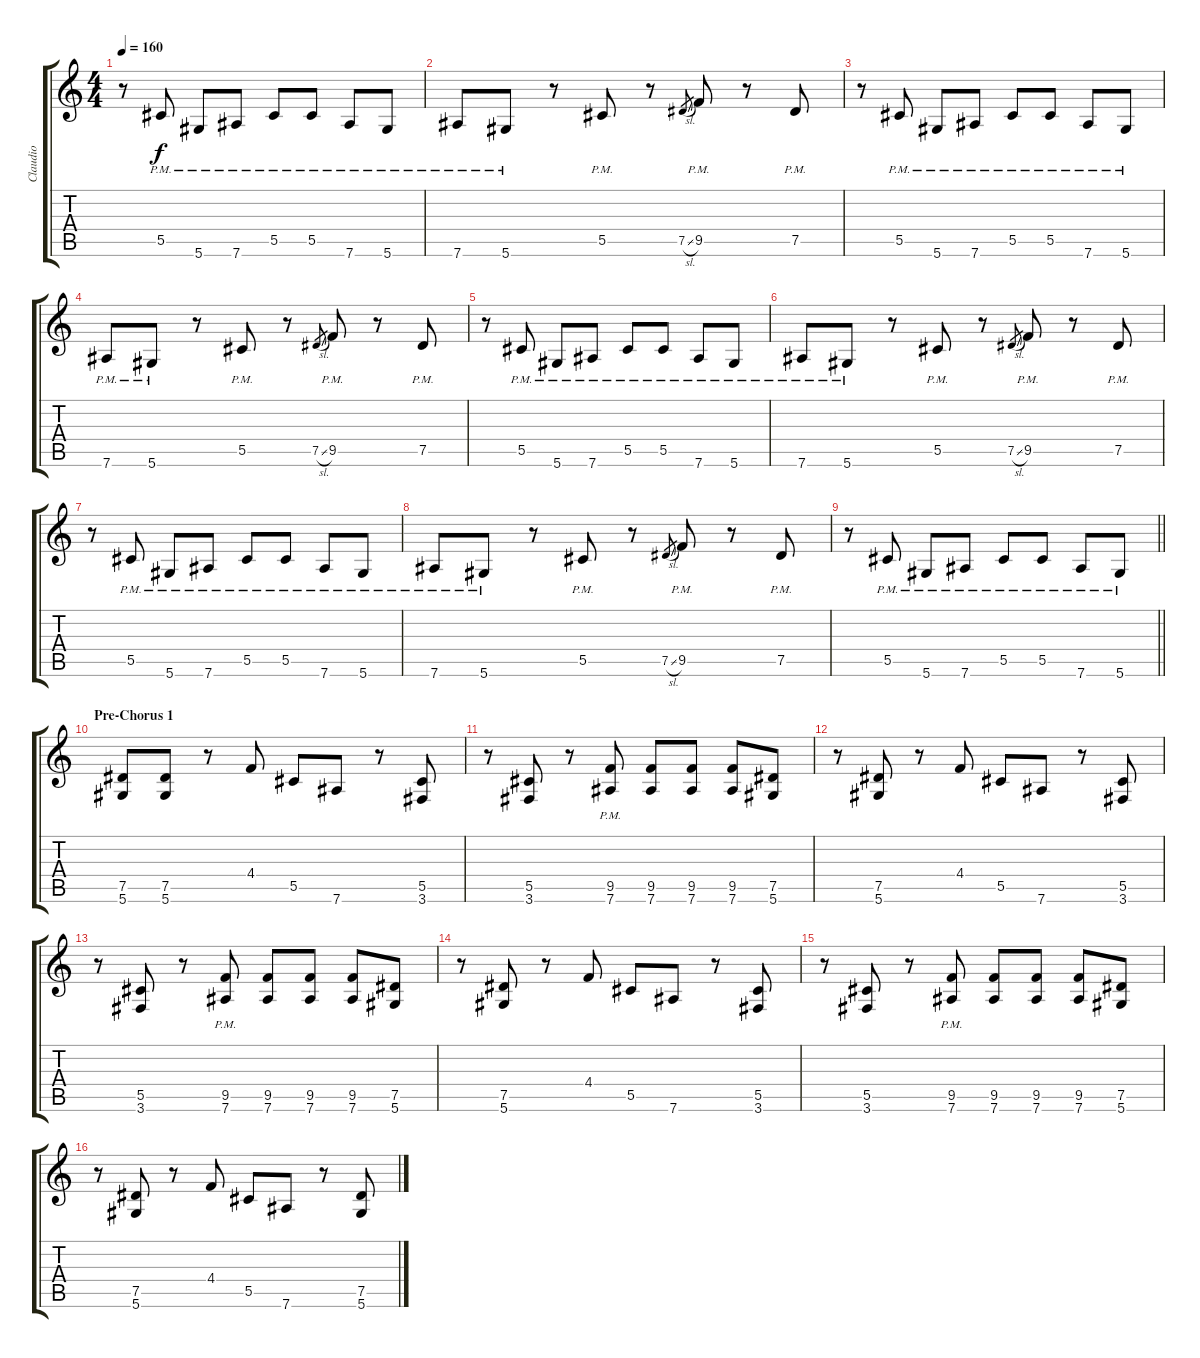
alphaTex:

\track ("Claudio" "Claudio") {instrument distortionguitar}
\staff {score tabs}
\tuning (Eb4 Bb3 Gb3 Db3 Ab2 Eb2) {hide}
\ts (4 4)
\tempo 160
\clef g2
\ks c
r.8{dy f} 5.5{pm}.8 5.6{pm}.8 7.6{pm}.8 5.5{pm}.8 5.5{pm}.8 7.6{pm}.8 5.6{pm}.8 |
7.6{pm}.8 5.6{pm}.8 r.8 5.5{pm}.8 r.8 7.5{sl}.8{gr} 9.5{pm}.8 r.8 7.5{pm}.8 |
r.8 5.5{pm}.8 5.6{pm}.8 7.6{pm}.8 5.5{pm}.8 5.5{pm}.8 7.6{pm}.8 5.6{pm}.8 |
7.6{pm}.8 5.6{pm}.8 r.8 5.5{pm}.8 r.8 7.5{sl}.8{gr} 9.5{pm}.8 r.8 7.5{pm}.8 |
r.8 5.5{pm}.8 5.6{pm}.8 7.6{pm}.8 5.5{pm}.8 5.5{pm}.8 7.6{pm}.8 5.6{pm}.8 |
7.6{pm}.8 5.6{pm}.8 r.8 5.5{pm}.8 r.8 7.5{sl}.8{gr} 9.5{pm}.8 r.8 7.5{pm}.8 |
r.8 5.5{pm}.8 5.6{pm}.8 7.6{pm}.8 5.5{pm}.8 5.5{pm}.8 7.6{pm}.8 5.6{pm}.8 |
7.6{pm}.8 5.6{pm}.8 r.8 5.5{pm}.8 r.8 7.5{sl}.8{gr} 9.5{pm}.8 r.8 7.5{pm}.8 |
\barLineRight lightlight
r.8 5.5{pm}.8 5.6{pm}.8 7.6{pm}.8 5.5{pm}.8 5.5{pm}.8 7.6{pm}.8 5.6{pm}.8 |
\section ("" "Pre-Chorus 1")
(7.5 5.6).8{instrument distortionguitar} (7.5 5.6).8 r.8 4.4.8 5.5.8 7.6.8 r.8 (5.5 3.6).8 |
r.8 (5.5 3.6).8 r.8 (9.5{pm} 7.6{pm}).8 (9.5 7.6).8 (9.5 7.6).8 (9.5 7.6).8 (7.5 5.6).8 |
r.8 (7.5 5.6).8 r.8 4.4.8 5.5.8 7.6.8 r.8 (5.5 3.6).8 |
r.8 (5.5 3.6).8 r.8 (9.5{pm} 7.6{pm}).8 (9.5 7.6).8 (9.5 7.6).8 (9.5 7.6).8 (7.5 5.6).8 |
r.8 (7.5 5.6).8 r.8 4.4.8 5.5.8 7.6.8 r.8 (5.5 3.6).8 |
r.8 (5.5 3.6).8 r.8 (9.5{pm} 7.6{pm}).8 (9.5 7.6).8 (9.5 7.6).8 (9.5 7.6).8 (7.5 5.6).8 |
r.8 (7.5 5.6).8 r.8 4.4.8 5.5.8 7.6.8 r.8 (7.5 5.6).8
